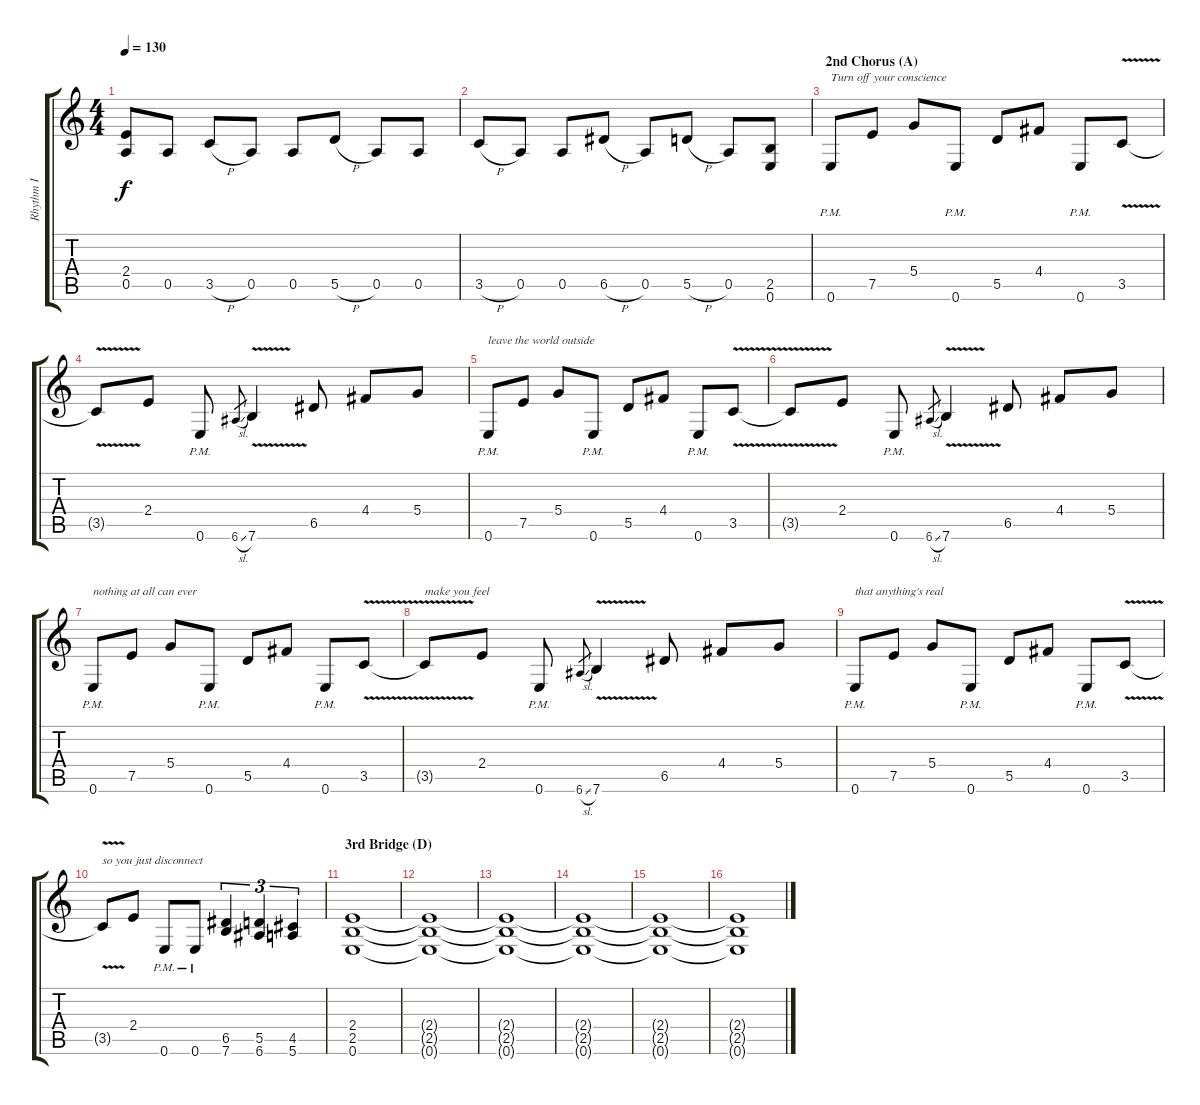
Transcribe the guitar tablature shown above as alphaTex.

\track ("Rhythm I" "Rhythm I") {instrument distortionguitar}
\staff {score tabs}
\tuning (E4 B3 G3 D3 A2 E2) {hide}
\ts (4 4)
\tempo 130
\clef g2
\ks c
(2.4{t} 0.5{t}).8{dy f} 0.5.8 3.5{h}.8 0.5.8 0.5.8 5.5{h}.8 0.5.8 0.5.8 |
3.5{h}.8 0.5.8 0.5.8 6.5{h}.8 0.5.8 5.5{h}.8 0.5.8 (2.5 0.6).8 |
\section ("" "2nd Chorus (A)")
0.6{pm}.8{txt "Turn off your conscience"} 7.5.8 5.4.8 0.6{pm}.8 5.5.8 4.4.8 0.6{pm}.8 3.5{v}.8 |
3.5{t}.8 2.4.8 0.6{pm}.8 6.6{sl}.8{gr} 7.6{v}.4 6.5.8 4.4.8 5.4.8 |
0.6{pm}.8{txt "leave the world outside"} 7.5.8 5.4.8 0.6{pm}.8 5.5.8 4.4.8 0.6{pm}.8 3.5{v}.8 |
3.5{t}.8 2.4.8 0.6{pm}.8 6.6{sl}.8{gr} 7.6{v}.4 6.5.8 4.4.8 5.4.8 |
0.6{pm}.8{txt "nothing at all can ever"} 7.5.8 5.4.8 0.6{pm}.8 5.5.8 4.4.8 0.6{pm}.8 3.5{v}.8 |
3.5{t}.8{txt "make you feel"} 2.4.8 0.6{pm}.8 6.6{sl}.8{gr} 7.6{v}.4 6.5.8 4.4.8 5.4.8 |
0.6{pm}.8{txt "that anything's real"} 7.5.8 5.4.8 0.6{pm}.8 5.5.8 4.4.8 0.6{pm}.8 3.5{v}.8 |
3.5{t}.8{txt "so you just disconnect"} 2.4.8 0.6{pm}.8 0.6{pm}.8 (6.5 7.6).4{tu (3 2)} (5.5 6.6).4{tu (3 2)} (4.5 5.6).4{tu (3 2)} |
\section ("" "3rd Bridge (D)")
(2.4 2.5 0.6).1{volume 0} |
(2.4{t} 2.5{t} 0.6{t}).1 |
(2.4{t} 2.5{t} 0.6{t}).1 |
(2.4{t} 2.5{t} 0.6{t}).1 |
(2.4{t} 2.5{t} 0.6{t}).1 |
(2.4{t} 2.5{t} 0.6{t}).1
